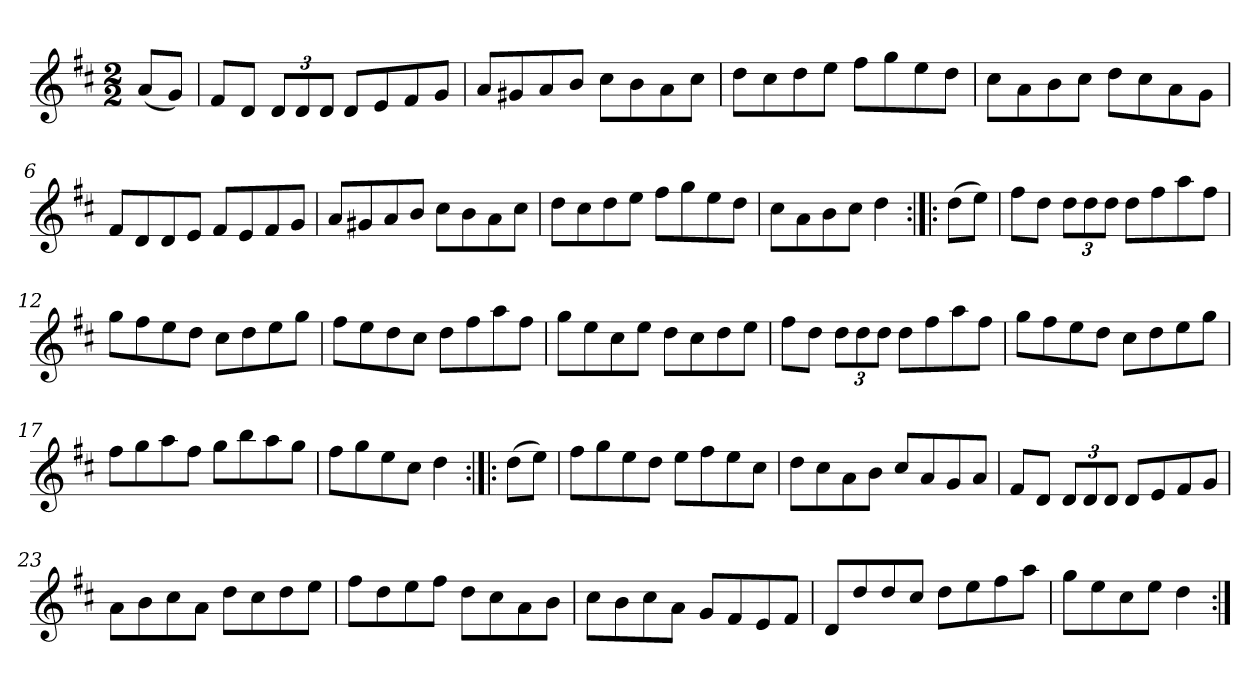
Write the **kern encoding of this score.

**kern
*part1
*staff1
*clefG2
*k[f#c#]
*D:
*M2/2
=1
(<8a/L
8g/J)
=2
8f#/L
8d/J
*Xbrackettup
12d/L
12d/
12d/J
8d/L
8e/
8f#/
8g/J
=3
8a/L
8g#X/
8a/
8b/J
8cc#\L
8b\
8a\
8cc#\J
=4
8dd\L
8cc#\
8dd\
8ee\J
8ff#\L
8gg\
8ee\
8dd\J
=5
8cc#\L
8a\
8b\
8cc#\J
8dd\L
8cc#\
8a\
8g\J
=6
8f#/L
8d/
8d/
8e/J
8f#/L
8e/
8f#/
8g/J
!!LO:LB:g=z
=7
8a/L
8g#X/
8a/
8b/J
8cc#\L
8b\
8a\
8cc#\J
=8
8dd\L
8cc#\
8dd\
8ee\J
8ff#\L
8gg\
8ee\
8dd\J
=9
8cc#\L
8a\
8b\
8cc#\J
4dd\
=10:|!|:
(>8dd\L
8ee\J)
=11
8ff#\L
8dd\J
12dd\L
12dd\
12dd\J
8dd\L
8ff#\
8aa\
8ff#\J
=12
8gg\L
8ff#\
8ee\
8dd\J
8cc#\L
8dd\
8ee\
8gg\J
!!LO:LB:g=z
=13
8ff#\L
8ee\
8dd\
8cc#\J
8dd\L
8ff#\
8aa\
8ff#\J
=14
8gg\L
8ee\
8cc#\
8ee\J
8dd\L
8cc#\
8dd\
8ee\J
=15
8ff#\L
8dd\J
12dd\L
12dd\
12dd\J
8dd\L
8ff#\
8aa\
8ff#\J
=16
8gg\L
8ff#\
8ee\
8dd\J
8cc#\L
8dd\
8ee\
8gg\J
=17
8ff#\L
8gg\
8aa\
8ff#\J
8gg\L
8bb\
8aa\
8gg\J
!!LO:LB:g=z
=18
8ff#\L
8gg\
8ee\
8cc#\J
4dd\
=19:|!|:
(>8dd\L
8ee\J)
=20
8ff#\L
8gg\
8ee\
8dd\J
8ee\L
8ff#\
8ee\
8cc#\J
=21
8dd\L
8cc#\
8a\
8b\J
8cc#/L
8a/
8g/
8a/J
=22
8f#/L
8d/J
12d/L
12d/
12d/J
8d/L
8e/
8f#/
8g/J
=23
8a\L
8b\
8cc#\
8a\J
8dd\L
8cc#\
8dd\
8ee\J
!!LO:LB:g=z
=24
8ff#\L
8dd\
8ee\
8ff#\J
8dd\L
8cc#\
8a\
8b\J
=25
8cc#\L
8b\
8cc#\
8a\J
8g/L
8f#/
8e/
8f#/J
=26
8d/L
8dd/
8dd/
8cc#/J
8dd\L
8ee\
8ff#\
8aa\J
=27
8gg\L
8ee\
8cc#\
8ee\J
4dd\
=:|!
*-
